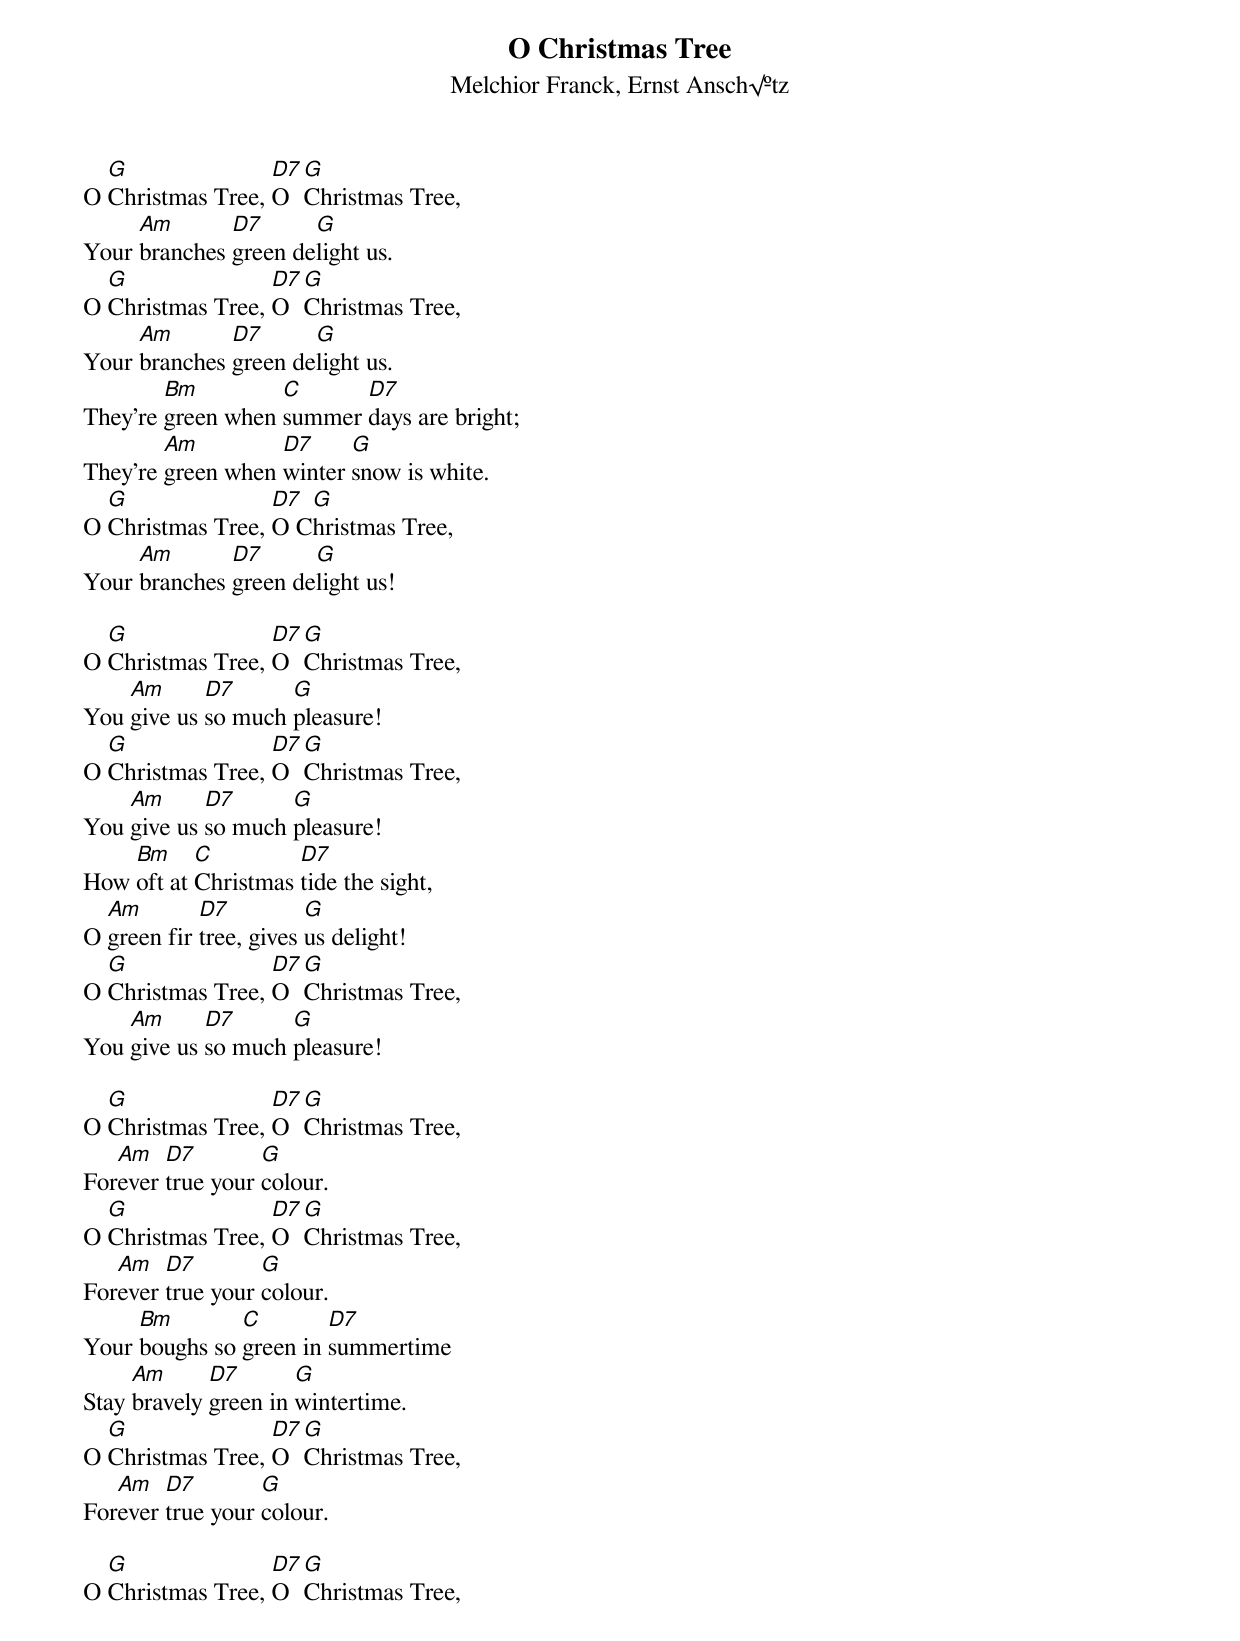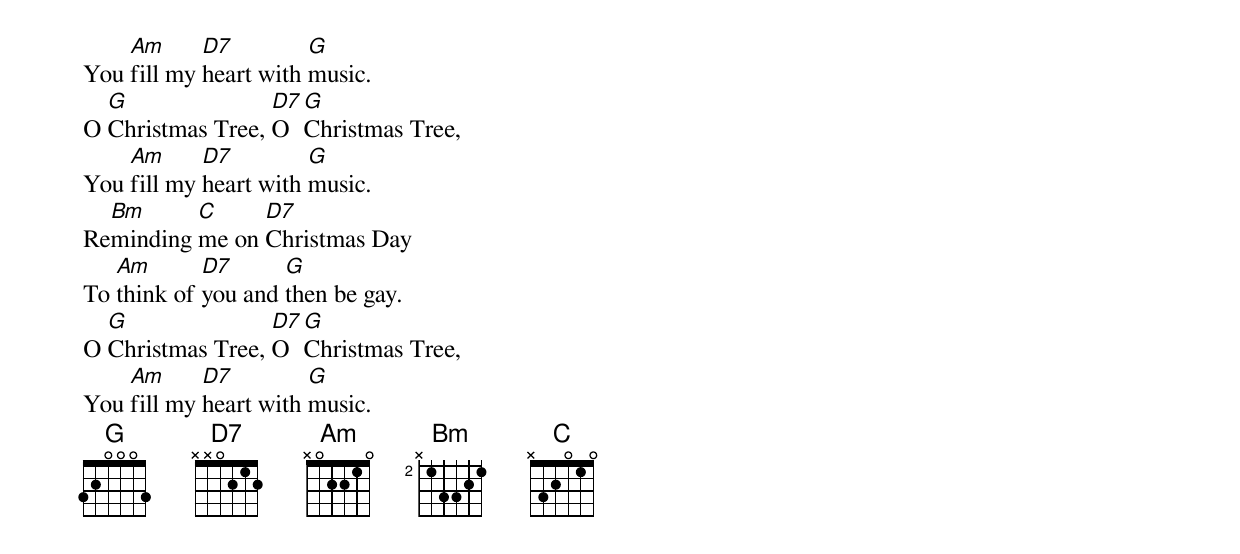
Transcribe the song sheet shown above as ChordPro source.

{define: Am base-fret 1 frets x 0 2 2 1 0}
{define: Bm base-fret 2 frets x 1 3 3 2 1}
{define: G base-fret 1 frets 3 2 0 0 0 3}
{define: D7 base-fret 1 frets x x 0 2 1 2}
{define: C base-fret 1 frets x 3 2 0 1 0}
{title: O Christmas Tree}
{subtitle: Melchior Franck, Ernst Ansch√ºtz}

{start_of_verse}
O [G]Christmas Tree, [D7]O  [G]Christmas Tree,
Your [Am]branches [D7]green de[G]light us.
O [G]Christmas Tree, [D7]O  [G]Christmas Tree,
Your [Am]branches [D7]green de[G]light us.
They're [Bm]green when [C]summer [D7]days are bright;
They're [Am]green when [D7]winter [G]snow is white.
O [G]Christmas Tree, [D7]O C[G]hristmas Tree,
Your [Am]branches [D7]green de[G]light us!
{end_of_verse}

{start_of_verse}
O [G]Christmas Tree, [D7]O  [G]Christmas Tree,
You [Am]give us [D7]so much [G]pleasure!
O [G]Christmas Tree, [D7]O  [G]Christmas Tree,
You [Am]give us [D7]so much [G]pleasure!
How [Bm]oft at [C]Christmas [D7]tide the sight,
O [Am]green fir [D7]tree, gives [G]us delight!
O [G]Christmas Tree, [D7]O  [G]Christmas Tree,
You [Am]give us [D7]so much [G]pleasure!
{end_of_verse}

{start_of_verse}
O [G]Christmas Tree, [D7]O  [G]Christmas Tree,
For[Am]ever [D7]true your [G]colour.
O [G]Christmas Tree, [D7]O  [G]Christmas Tree,
For[Am]ever [D7]true your [G]colour.
Your [Bm]boughs so [C]green in [D7]summertime
Stay [Am]bravely [D7]green in [G]wintertime.
O [G]Christmas Tree, [D7]O  [G]Christmas Tree,
For[Am]ever [D7]true your [G]colour.
{end_of_verse}

{start_of_verse}
O [G]Christmas Tree, [D7]O  [G]Christmas Tree,
You [Am]fill my [D7]heart with [G]music.
O [G]Christmas Tree, [D7]O  [G]Christmas Tree,
You [Am]fill my [D7]heart with [G]music.
Re[Bm]minding [C]me on [D7]Christmas Day
To [Am]think of [D7]you and [G]then be gay.
O [G]Christmas Tree, [D7]O  [G]Christmas Tree,
You [Am]fill my [D7]heart with [G]music.
{end_of_verse}
